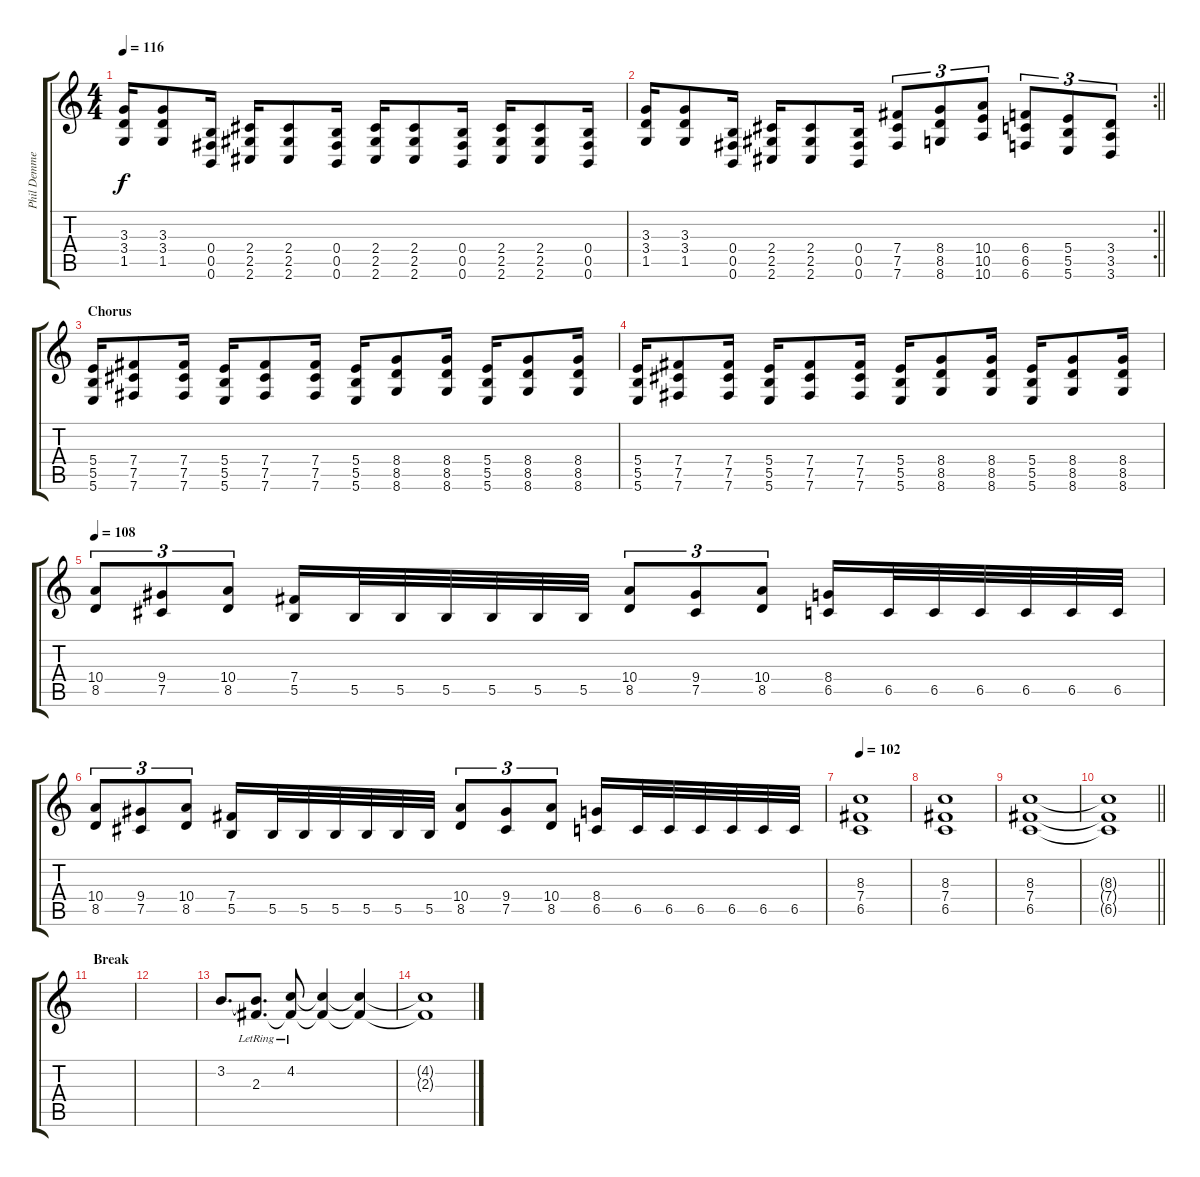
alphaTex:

\track ("Phil Demmel (Guitar)" "Phil Demme") {instrument distortionguitar}
\staff {score tabs}
\tuning (Db4 Ab3 E3 B2 Gb2 B1) {hide}
\ts (4 4)
\tempo 116
\clef g2
\ks c
(3.3 3.4 1.5).16{dy f} (3.3 3.4 1.5).8 (0.4 0.5 0.6).16 (2.4 2.5 2.6).16 (2.4 2.5 2.6).8 (0.4 0.5 0.6).16 (2.4 2.5 2.6).16 (2.4 2.5 2.6).8 (0.4 0.5 0.6).16 (2.4 2.5 2.6).16 (2.4 2.5 2.6).8 (0.4 0.5 0.6).16 |
\rc 2
\barLineRight lightlight
(3.3 3.4 1.5).16 (3.3 3.4 1.5).8 (0.4 0.5 0.6).16 (2.4 2.5 2.6).16 (2.4 2.5 2.6).8 (0.4 0.5 0.6).16 (7.4 7.5 7.6).8{tu (3 2)} (8.4 8.5 8.6).8{tu (3 2)} (10.4 10.5 10.6).8{tu (3 2)} (6.4 6.5 6.6).8{tu (3 2)} (5.4 5.5 5.6).8{tu (3 2)} (3.4 3.5 3.6).8{tu (3 2)} |
\section ("" "Chorus")
(5.4 5.5 5.6).16 (7.4 7.5 7.6).8 (7.4 7.5 7.6).16 (5.4 5.5 5.6).16 (7.4 7.5 7.6).8 (7.4 7.5 7.6).16 (5.4 5.5 5.6).16 (8.4 8.5 8.6).8 (8.4 8.5 8.6).16 (5.4 5.5 5.6).16 (8.4 8.5 8.6).8 (8.4 8.5 8.6).16 |
(5.4 5.5 5.6).16 (7.4 7.5 7.6).8 (7.4 7.5 7.6).16 (5.4 5.5 5.6).16 (7.4 7.5 7.6).8 (7.4 7.5 7.6).16 (5.4 5.5 5.6).16 (8.4 8.5 8.6).8 (8.4 8.5 8.6).16 (5.4 5.5 5.6).16 (8.4 8.5 8.6).8 (8.4 8.5 8.6).16 |
\tempo 106
\tempo 108
(10.4 8.5).8{tu (3 2)} (9.4 7.5).8{tu (3 2)} (10.4 8.5).8{tu (3 2)} (7.4 5.5).16 5.5.32 5.5.32 5.5.32 5.5.32 5.5.32 5.5.32 (10.4 8.5).8{tu (3 2)} (9.4 7.5).8{tu (3 2)} (10.4 8.5).8{tu (3 2)} (8.4 6.5).16 6.5.32 6.5.32 6.5.32 6.5.32 6.5.32 6.5.32 |
(10.4 8.5).8{tu (3 2)} (9.4 7.5).8{tu (3 2)} (10.4 8.5).8{tu (3 2)} (7.4 5.5).16 5.5.32 5.5.32 5.5.32 5.5.32 5.5.32 5.5.32 (10.4 8.5).8{tu (3 2)} (9.4 7.5).8{tu (3 2)} (10.4 8.5).8{tu (3 2)} (8.4 6.5).16 6.5.32 6.5.32 6.5.32 6.5.32 6.5.32 6.5.32 |
\tempo 102
(8.3 7.4 6.5).1 |
(8.3 7.4 6.5).1 |
(8.3 7.4 6.5).1 |
\barLineRight lightlight
(8.3{t} 7.4{t} 6.5{t}).1 |
\section ("" "Break")
|
|
3.2.8{d} (3.2{t} 2.3{lr}).8{d} (4.2{lr} 2.3{t}).8 (4.2{t} 2.3{t}).4 (4.2{t} 2.3{t}).4 |
(4.2{t} 2.3{t}).1
